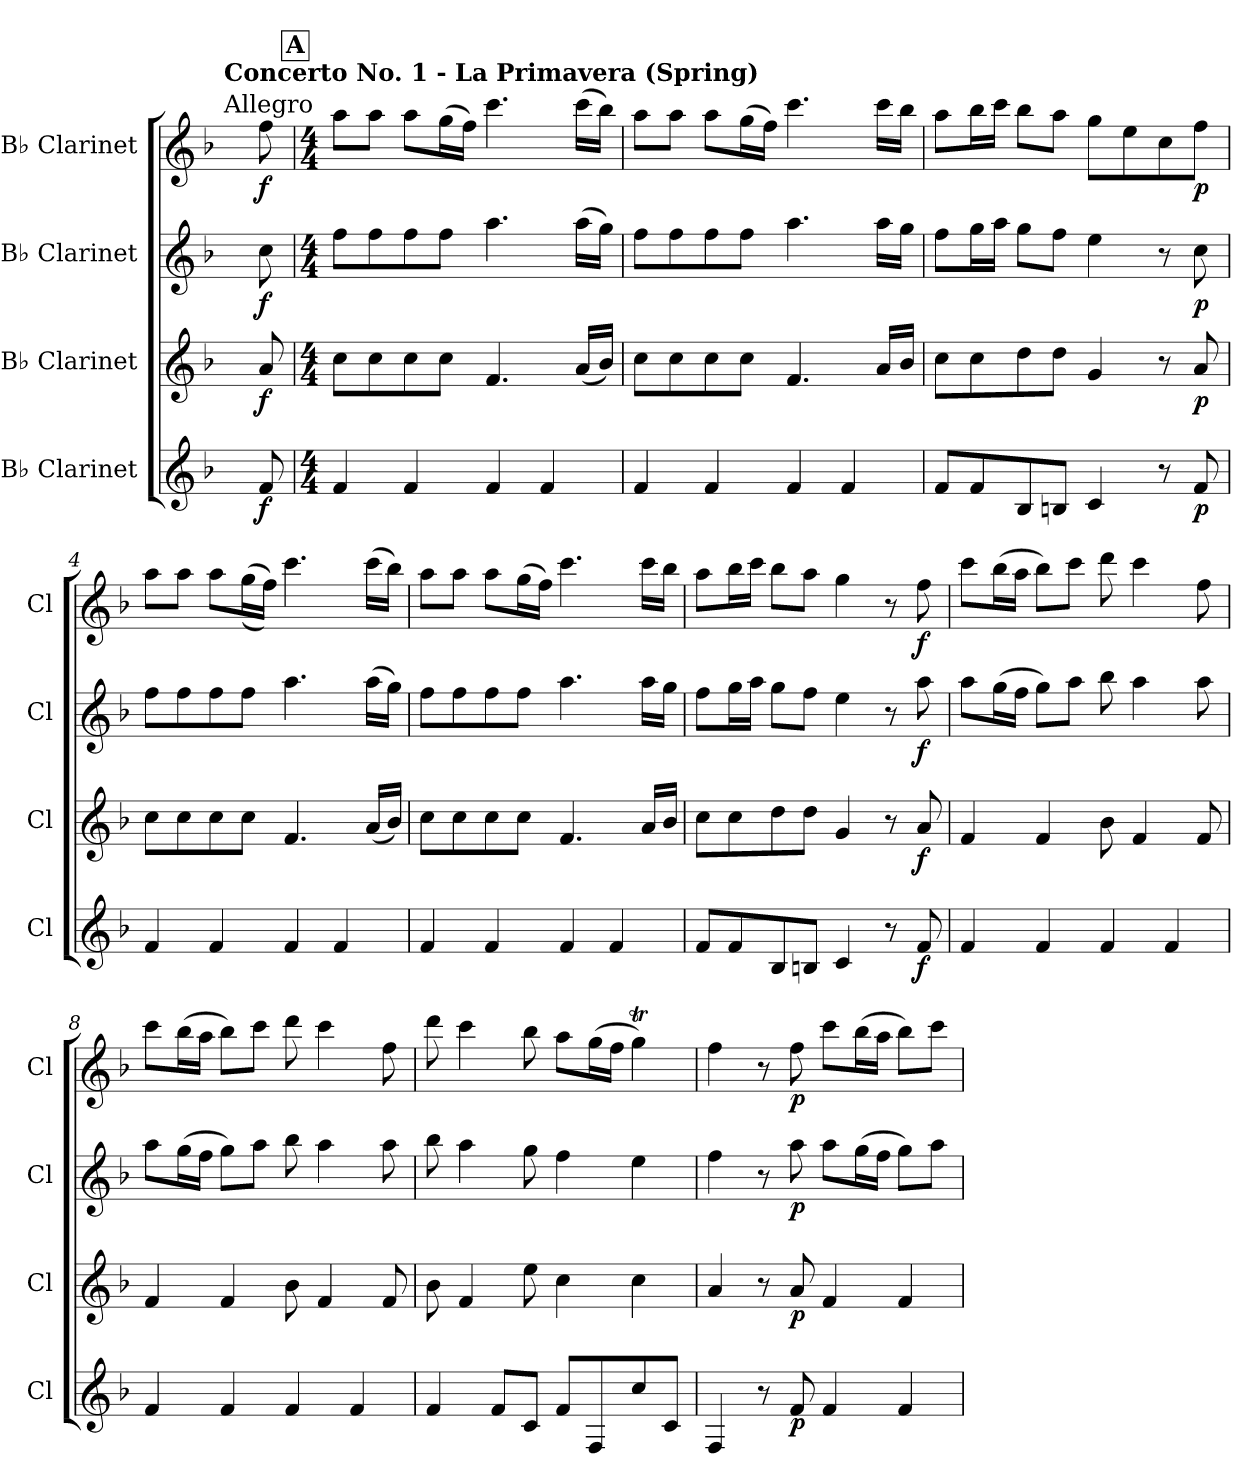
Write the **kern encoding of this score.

**kern	**dynam	**kern	**dynam	**kern	**dynam	**kern	**dynam
*part4	*part4	*part3	*part3	*part2	*part2	*part1	*part1
*staff4	*staff4	*staff3	*staff3	*staff2	*staff2	*staff1	*staff1
*I"B♭ Clarinet	*	*I"B♭ Clarinet	*	*I"B♭ Clarinet	*	*I"B♭ Clarinet	*
*I'Cl	*	*I'Cl	*	*I'Cl	*	*I'Cl	*
*clefG2	*	*clefG2	*	*clefG2	*	*clefG2	*
*ITrd1c2	*	*ITrd1c2	*	*ITrd1c2	*	*ITrd1c2	*
*k[b-e-a-]	*	*k[b-e-a-]	*	*k[b-e-a-]	*	*k[b-e-a-]	*
=	=	=	=	=	=	=	=
!	!	!	!	!	!	!LO:TX:a:B:t=Concerto No. 1 - La Primavera (Spring)	!
!	!	!	!	!	!	!LO:TX:a:t=Allegro	!
8ryy	.	8ryy	.	8ryy	.	8ryy	.
!	!LO:DY:b	!	!LO:DY:b	!	!LO:DY:b	!	!LO:DY:b
8e-/	f	8g/	f	8b-\	f	8ee-\	f
!!LO:REH:place=s1:a:B:fs=14:t=A
=1	=1	=1	=1	=1	=1	=1	=1
*M4/4	*	*M4/4	*	*M4/4	*	*M4/4	*
4e-/	.	8b-\L	.	8ee-\L	.	8gg\L	.
.	.	8b-\	.	8ee-\	.	8gg\J	.
4e-/	.	8b-\	.	8ee-\	.	8gg\L	.
.	.	8b-\J	.	8ee-\J	.	(>16ff\L	.
.	.	.	.	.	.	16ee-\JJ)	.
4e-/	.	4.e-/	.	4.gg\	.	4.bb-\	.
4e-/	.	.	.	.	.	.	.
.	.	(<16g/LL	.	(>16gg\LL	.	(>16bb-\LL	.
.	.	16a-/JJ)	.	16ff\JJ)	.	16aa-\JJ)	.
=2	=2	=2	=2	=2	=2	=2	=2
4e-/	.	8b-\L	.	8ee-\L	.	8gg\L	.
.	.	8b-\	.	8ee-\	.	8gg\J	.
4e-/	.	8b-\	.	8ee-\	.	8gg\L	.
.	.	8b-\J	.	8ee-\J	.	(>16ff\L	.
.	.	.	.	.	.	16ee-\JJ)	.
4e-/	.	4.e-/	.	4.gg\	.	4.bb-\	.
4e-/	.	.	.	.	.	.	.
.	.	16g/LL	.	16gg\LL	.	16bb-\LL	.
.	.	16a-/JJ	.	16ff\JJ	.	16aa-\JJ	.
=3	=3	=3	=3	=3	=3	=3	=3
8e-/L	.	8b-\L	.	8ee-\L	.	8gg\L	.
8e-/	.	8b-\	.	16ff\L	.	16aa-\L	.
.	.	.	.	16gg\JJ	.	16bb-\JJ	.
8A-/	.	8cc\	.	8ff\L	.	8aa-\L	.
8An/J	.	8cc\J	.	8ee-\J	.	8gg\J	.
4B-/	.	4f/	.	4dd\	.	8ff\L	.
.	.	.	.	.	.	8dd\	.
8r	.	8r	.	8r	.	8b-\	.
!	!LO:DY:b	!	!LO:DY:b	!	!LO:DY:b	!	!LO:DY:b
8e-/	p	8g/	p	8b-\	p	8ee-\J	p
=4	=4	=4	=4	=4	=4	=4	=4
4e-/	.	8b-\L	.	8ee-\L	.	8gg\L	.
.	.	8b-\	.	8ee-\	.	8gg\J	.
4e-/	.	8b-\	.	8ee-\	.	8gg\L	.
.	.	8b-\J	.	8ee-\J	.	(>(>16ff\L	.
.	.	.	.	.	.	16ee-\JJ))	.
4e-/	.	4.e-/	.	4.gg\	.	4.bb-\	.
4e-/	.	.	.	.	.	.	.
.	.	(<16g/LL	.	(>16gg\LL	.	(>16bb-\LL	.
.	.	16a-/JJ)	.	16ff\JJ)	.	16aa-\JJ)	.
!!LO:LB:g=z
=5	=5	=5	=5	=5	=5	=5	=5
4e-/	.	8b-\L	.	8ee-\L	.	8gg\L	.
.	.	8b-\	.	8ee-\	.	8gg\J	.
4e-/	.	8b-\	.	8ee-\	.	8gg\L	.
.	.	8b-\J	.	8ee-\J	.	(>16ff\L	.
.	.	.	.	.	.	16ee-\JJ)	.
4e-/	.	4.e-/	.	4.gg\	.	4.bb-\	.
4e-/	.	.	.	.	.	.	.
.	.	16g/LL	.	16gg\LL	.	16bb-\LL	.
.	.	16a-/JJ	.	16ff\JJ	.	16aa-\JJ	.
=6	=6	=6	=6	=6	=6	=6	=6
8e-/L	.	8b-\L	.	8ee-\L	.	8gg\L	.
8e-/	.	8b-\	.	16ff\L	.	16aa-\L	.
.	.	.	.	16gg\JJ	.	16bb-\JJ	.
8A-/	.	8cc\	.	8ff\L	.	8aa-\L	.
8An/J	.	8cc\J	.	8ee-\J	.	8gg\J	.
4B-/	.	4f/	.	4dd\	.	4ff\	.
8r	.	8r	.	8r	.	8r	.
!	!LO:DY:b	!	!LO:DY:b	!	!LO:DY:b	!	!LO:DY:b
8e-/	f	8g/	f	8gg\	f	8ee-\	f
=7	=7	=7	=7	=7	=7	=7	=7
4e-/	.	4e-/	.	8gg\L	.	8bb-\L	.
.	.	.	.	(>16ff\L	.	(>16aa-\L	.
.	.	.	.	16ee-\JJ	.	16gg\JJ	.
4e-/	.	4e-/	.	8ff\L)	.	8aa-\L)	.
.	.	.	.	8gg\J	.	8bb-\J	.
4e-/	.	8a-\	.	8aa-\	.	8ccc\	.
.	.	4e-/	.	4gg\	.	4bb-\	.
4e-/	.	.	.	.	.	.	.
.	.	8e-/	.	8gg\	.	8ee-\	.
=8	=8	=8	=8	=8	=8	=8	=8
4e-/	.	4e-/	.	8gg\L	.	8bb-\L	.
.	.	.	.	(>16ff\L	.	(>16aa-\L	.
.	.	.	.	16ee-\JJ	.	16gg\JJ	.
4e-/	.	4e-/	.	8ff\L)	.	8aa-\L)	.
.	.	.	.	8gg\J	.	8bb-\J	.
4e-/	.	8a-\	.	8aa-\	.	8ccc\	.
.	.	4e-/	.	4gg\	.	4bb-\	.
4e-/	.	.	.	.	.	.	.
.	.	8e-/	.	8gg\	.	8ee-\	.
=9	=9	=9	=9	=9	=9	=9	=9
4e-/	.	8a-\	.	8aa-\	.	8ccc\	.
.	.	4e-/	.	4gg\	.	4bb-\	.
8e-/L	.	.	.	.	.	.	.
8B-/J	.	8dd\	.	8ff\	.	8aa-\	.
8e-/L	.	4b-\	.	4ee-\	.	8gg\L	.
8E-/	.	.	.	.	.	(>16ff\L	.
.	.	.	.	.	.	16ee-\JJ	.
8b-/	.	4b-\	.	4dd\	.	4ffT\)	.
8B-/J	.	.	.	.	.	.	.
!!LO:LB:g=z
=10	=10	=10	=10	=10	=10	=10	=10
4E-/	.	4g/	.	4ee-\	.	4ee-\	.
8r	.	8r	.	8r	.	8r	.
!	!LO:DY:b	!	!LO:DY:b	!	!LO:DY:b	!	!LO:DY:b
8e-/	p	8g/	p	8gg\	p	8ee-\	p
4e-/	.	4e-/	.	8gg\L	.	8bb-\L	.
.	.	.	.	(>16ff\L	.	(>16aa-\L	.
.	.	.	.	16ee-\JJ	.	16gg\JJ	.
4e-/	.	4e-/	.	8ff\L)	.	8aa-\L)	.
.	.	.	.	8gg\J	.	8bb-\J	.
=	=	=	=	=	=	=	=
*-	*-	*-	*-	*-	*-	*-	*-
